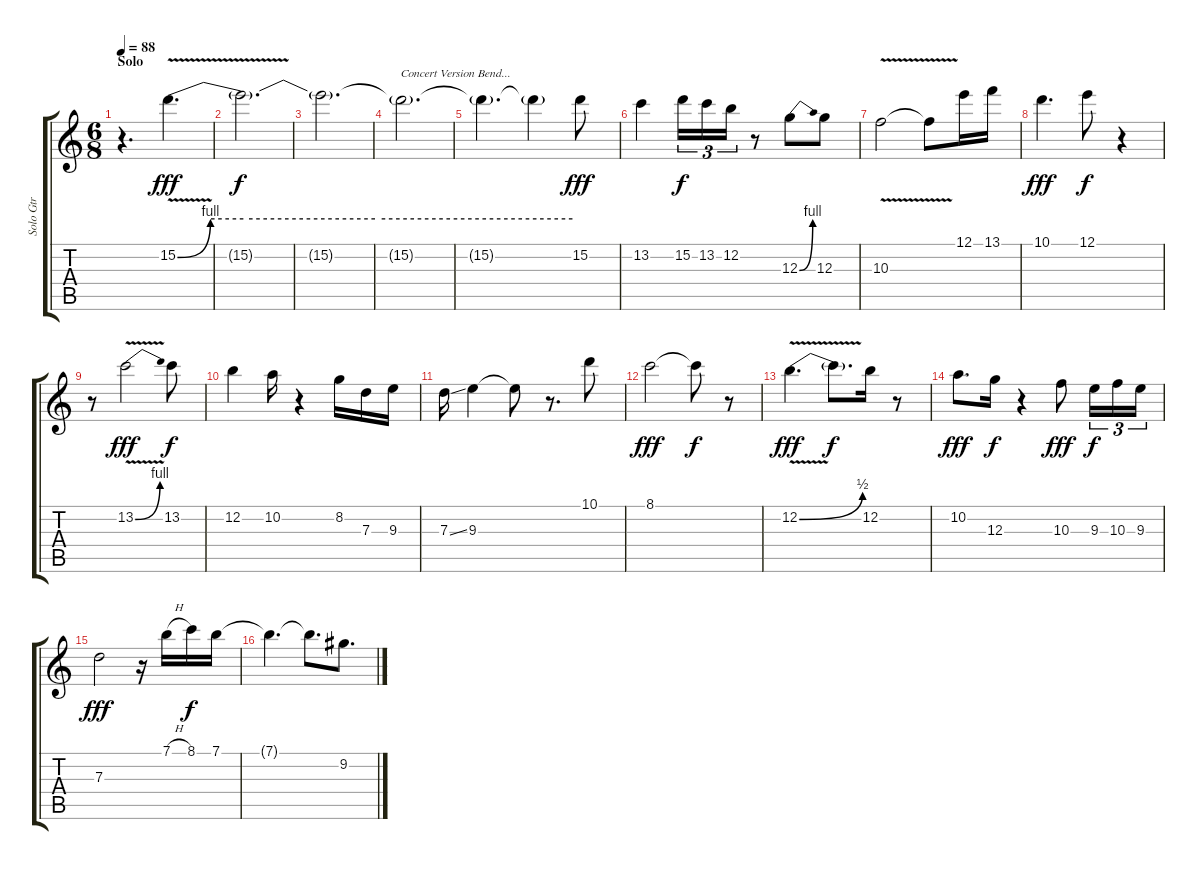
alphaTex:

\track ("Solo Gtr            " "Solo Gtr  ") {instrument distortionguitar}
\staff {score tabs}
\tuning (E4 B3 G3 D3 A2 E2) {hide}
\ts (6 8)
\section ("" "Solo")
\tempo 88
\clef g2
\ks c
r.4{d dy f volume 14} 15.2{be (custom 0 0 5 4 10 4 30 4 60 4) v}.4{d dy fff} |
15.2{t}.2{d dy f} |
15.2{t}.2{d} |
15.2{t}.2{d txt "Concert Version Bend..."} |
15.2{t}.4{d} 15.2{t}.4 15.2.8{dy fff} |
13.2.4 15.2.16{tu (3 2) dy f} 13.2.16{tu (3 2)} 12.2.16{tu (3 2)} r.8 12.3{be (bend 0 0 60 4)}.8 12.3.8 |
10.3{v}.2 10.3{t}.8 12.1.16 13.1.16 |
10.1.4{d dy fff} 12.1.8{dy f} r.4 |
r.8 13.2{be (bend 0 0 60 4) v}.2{dy fff} 13.2.8{dy f} |
12.2.4 10.2.16 r.4 8.2.16 7.3.16 9.3.16 |
7.3{ss}.16 9.3.4 9.3{t}.8 r.8{d} 10.1.8 |
8.1.2{dy fff} 8.1{t}.8{dy f} r.8 |
12.2{be (bend 0 0 60 2) v}.4{d dy fff} 12.2{t}.8{d dy f} 12.2.16 r.8 |
10.2.8{d dy fff} 12.3.16{dy f} r.4 10.3.8{dy fff} 9.3.16{tu (3 2) dy f} 10.3.16{tu (3 2)} 9.3.16{tu (3 2)} |
7.3.2{dy fff} r.16 7.1{h}.16 8.1.16{dy f} 7.1.16 |
7.1{t}.4{d} 7.1{t}.8{d} 9.2.8{d}
